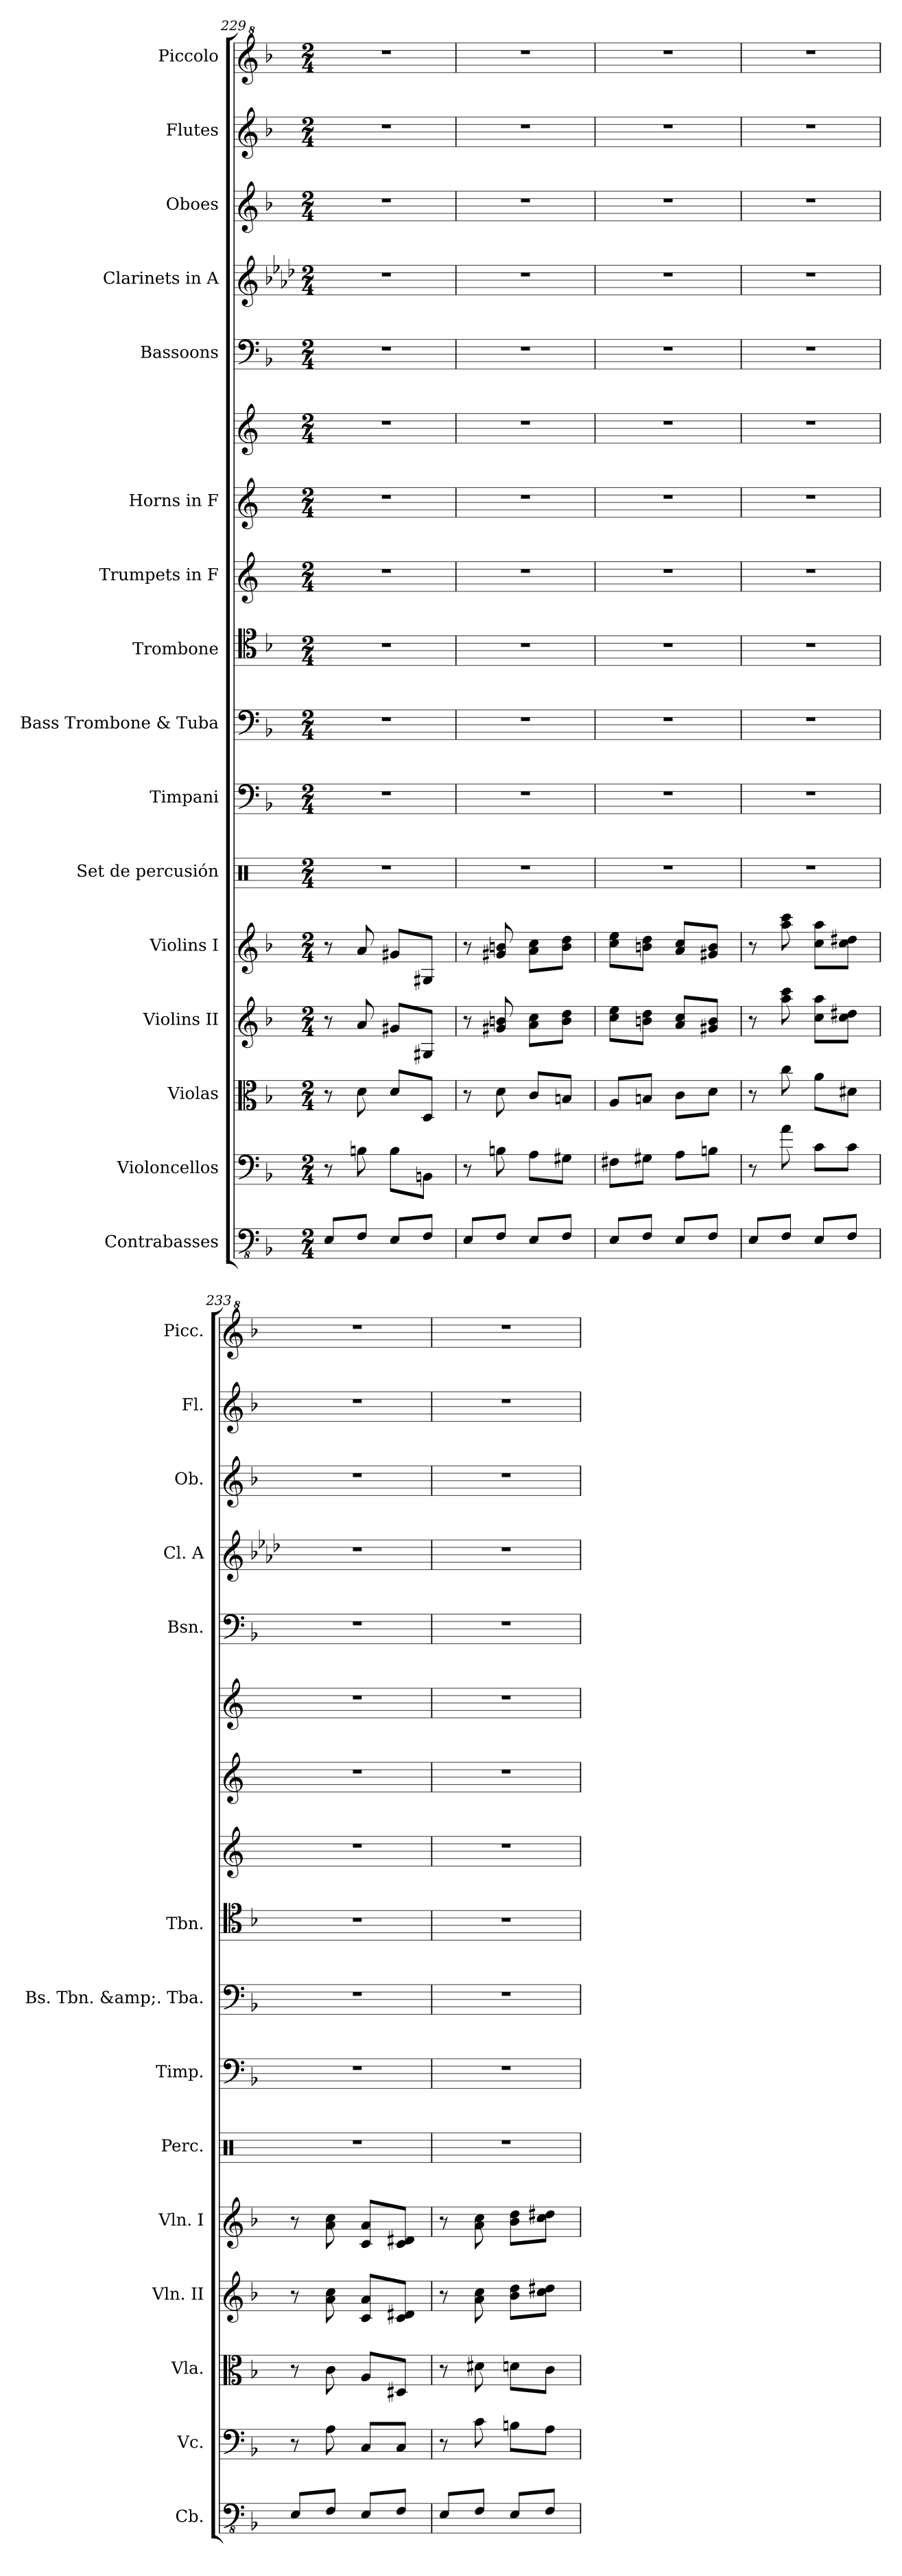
**kern	**kern	**kern	**kern	**kern	**kern	**kern	**kern	**kern	**kern	**kern	**kern	**kern	**kern	**kern	**kern	**kern
*part16	*part15	*part14	*part13	*part12	*part11	*part10	*part9	*part8	*part7	*part6	*part6	*part5	*part4	*part3	*part2	*part1
*staff17	*staff16	*staff15	*staff14	*staff13	*staff12	*staff11	*staff10	*staff9	*staff8	*staff7	*staff6	*staff5	*staff4	*staff3	*staff2	*staff1
*I"Contrabasses	*I"Violoncellos	*I"Violas	*I"Violins II	*I"Violins I	*I"Set de percusión	*I"Timpani	*I"Bass Trombone &amp; Tuba	*I"Trombone	*I"Trumpets in F	*I"Horns in F	*	*I"Bassoons	*I"Clarinets in A	*I"Oboes	*I"Flutes	*I"Piccolo
*I'Cb.	*I'Vc.	*I'Vla.	*I'Vln. II	*I'Vln. I	*I'Perc.	*I'Timp.	*I'Bs. Tbn. &amp;. Tba.	*I'Tbn.	*	*	*	*I'Bsn.	*I'Cl. A	*I'Ob.	*I'Fl.	*I'Picc.
!!LO:PB:g=z
*clefFv4	*clefF4	*clefC3	*clefG2	*clefG2	*clefX	*clefF4	*clefF4	*clefC4	*clefG2	*clefG2	*clefG2	*clefF4	*clefG2	*clefG2	*clefG2	*clefG^2
*ITrd7c12	*	*	*	*	*	*	*	*	*ITrd4c7	*ITrd4c7	*ITrd4c7	*	*ITrd2c3	*	*	*ITrd-7c-12
*k[b-]	*k[b-]	*k[b-]	*k[b-]	*k[b-]	*k[]	*k[b-]	*k[b-]	*k[b-]	*k[b-]	*k[b-]	*k[b-]	*k[b-]	*k[b-]	*k[b-]	*k[b-]	*k[b-]
*M2/4	*M2/4	*M2/4	*M2/4	*M2/4	*M2/4	*M2/4	*M2/4	*M2/4	*M2/4	*M2/4	*M2/4	*M2/4	*M2/4	*M2/4	*M2/4	*M2/4
=229	=229	=229	=229	=229	=229	=229	=229	=229	=229	=229	=229	=229	=229	=229	=229	=229
8EEE/L	8r	8r	8r	8r	2r	2r	2r	2r	2r	2r	2r	2r	2r	2r	2r	2r
8FFF/J	8Bn\	8d\	8a/	8a/	.	.	.	.	.	.	.	.	.	.	.	.
8EEE/L	8B\L	8d/L	8g#X/L	8g#X/L	.	.	.	.	.	.	.	.	.	.	.	.
8FFF/J	8BBn\J	8D/J	8G#X/J	8G#X/J	.	.	.	.	.	.	.	.	.	.	.	.
=230	=230	=230	=230	=230	=230	=230	=230	=230	=230	=230	=230	=230	=230	=230	=230	=230
8EEE/L	8r	8r	8r	8r	2r	2r	2r	2r	2r	2r	2r	2r	2r	2r	2r	2r
8FFF/J	8Bn\	8d\	8g#X/ 8bn/	8g#X/ 8bn/	.	.	.	.	.	.	.	.	.	.	.	.
8EEE/L	8A\L	8c/L	8a\ 8cc\L	8a\ 8cc\L	.	.	.	.	.	.	.	.	.	.	.	.
8FFF/J	8G#X\J	8Bn/J	8b\ 8dd\J	8b\ 8dd\J	.	.	.	.	.	.	.	.	.	.	.	.
=231	=231	=231	=231	=231	=231	=231	=231	=231	=231	=231	=231	=231	=231	=231	=231	=231
8EEE/L	8F#X\L	8A/L	8cc\ 8ee\L	8cc\ 8ee\L	2r	2r	2r	2r	2r	2r	2r	2r	2r	2r	2r	2r
8FFF/J	8G#X\J	8Bn/J	8bn\ 8dd\J	8bn\ 8dd\J	.	.	.	.	.	.	.	.	.	.	.	.
8EEE/L	8A\L	8c\L	8a/ 8cc/L	8a/ 8cc/L	.	.	.	.	.	.	.	.	.	.	.	.
8FFF/J	8Bn\J	8d\J	8g#X/ 8b/J	8g#X/ 8b/J	.	.	.	.	.	.	.	.	.	.	.	.
=232	=232	=232	=232	=232	=232	=232	=232	=232	=232	=232	=232	=232	=232	=232	=232	=232
8EEE/L	8r	8r	8r	8r	2r	2r	2r	2r	2r	2r	2r	2r	2r	2r	2r	2r
8FFF/J	8a\	8cc\	8aa\ 8ccc\	8aa\ 8ccc\	.	.	.	.	.	.	.	.	.	.	.	.
8EEE/L	8c\L	8a\L	8cc\ 8aa\L	8cc\ 8aa\L	.	.	.	.	.	.	.	.	.	.	.	.
8FFF/J	8c\J	8d#X\J	8cc\ 8dd#X\J	8cc\ 8dd#X\J	.	.	.	.	.	.	.	.	.	.	.	.
=233	=233	=233	=233	=233	=233	=233	=233	=233	=233	=233	=233	=233	=233	=233	=233	=233
8EEE/L	8r	8r	8r	8r	2r	2r	2r	2r	2r	2r	2r	2r	2r	2r	2r	2r
8FFF/J	8A\	8c\	8a\ 8cc\	8a\ 8cc\	.	.	.	.	.	.	.	.	.	.	.	.
8EEE/L	8C/L	8A/L	8c/ 8a/L	8c/ 8a/L	.	.	.	.	.	.	.	.	.	.	.	.
8FFF/J	8C/J	8D#X/J	8c/ 8d#X/J	8c/ 8d#X/J	.	.	.	.	.	.	.	.	.	.	.	.
!!LO:PB:g=z
=234	=234	=234	=234	=234	=234	=234	=234	=234	=234	=234	=234	=234	=234	=234	=234	=234
8EEE/L	8r	8r	8r	8r	2r	2r	2r	2r	2r	2r	2r	2r	2r	2r	2r	2r
8FFF/J	8c\	8d#X\	8a\ 8cc\	8a\ 8cc\	.	.	.	.	.	.	.	.	.	.	.	.
8EEE/L	8Bn\L	8dn\L	8b-\ 8dd\L	8b-\ 8dd\L	.	.	.	.	.	.	.	.	.	.	.	.
8FFF/J	8A\J	8c\J	8cc\ 8dd#X\J	8cc\ 8dd#X\J	.	.	.	.	.	.	.	.	.	.	.	.
=	=	=	=	=	=	=	=	=	=	=	=	=	=	=	=	=
*-	*-	*-	*-	*-	*-	*-	*-	*-	*-	*-	*-	*-	*-	*-	*-	*-
